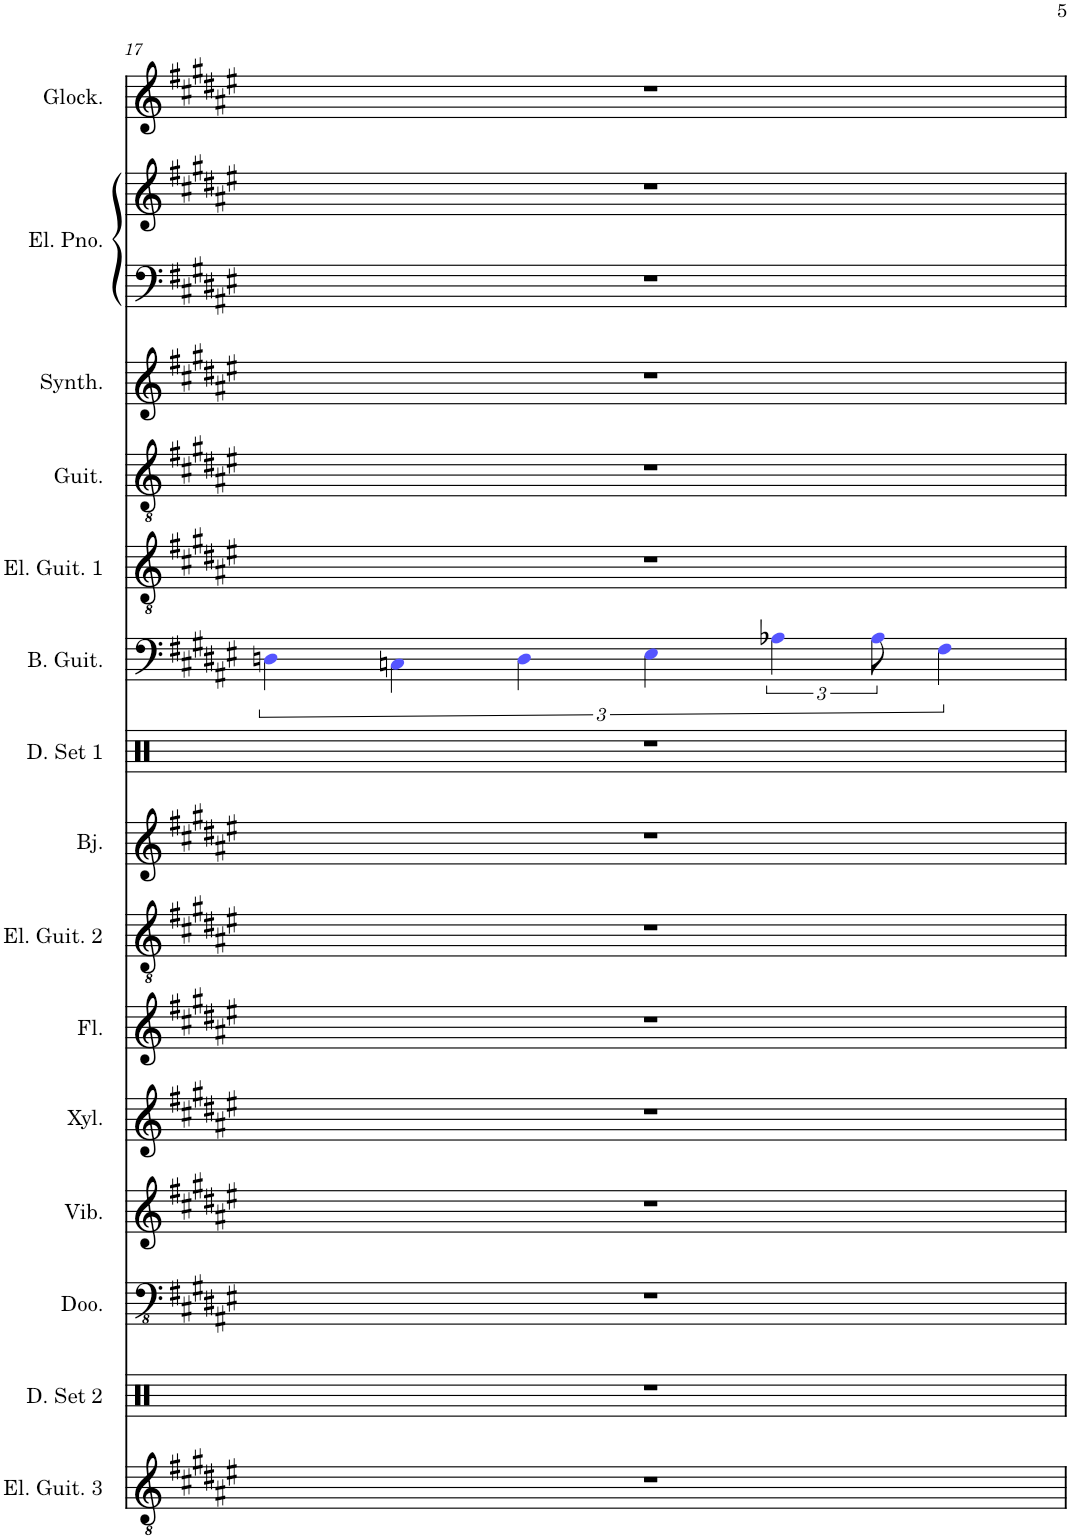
**kern	**kern	**kern	**kern	**kern	**kern	**kern	**kern	**kern	**kern	**kern	**kern	**kern	**kern	**kern	**kern
*part15	*part14	*part13	*part12	*part11	*part10	*part9	*part8	*part7	*part6	*part5	*part4	*part3	*part2	*part2	*part1
*staff16	*staff15	*staff14	*staff13	*staff12	*staff11	*staff10	*staff9	*staff8	*staff7	*staff6	*staff5	*staff4	*staff3	*staff2	*staff1
*I"Electric Guitar 3	*I"Drumset 2	*I"Didgeridoo	*I"Vibraphone	*I"Xylophone	*I"Flute	*I"Electric Guitar 2	*I"Banjo	*I"Drumset 1	*I"Bass Guitar	*I"Electric Guitar 1	*I"Guitar	*I"Square Synthesizer	*I"Electric Piano	*	*I"Glockenspiel
*I'El. Guit. 3	*I'D. Set 2	*I'Doo.	*I'Vib.	*I'Xyl.	*I'Fl.	*I'El. Guit. 2	*I'Bj.	*I'D. Set 1	*I'B. Guit.	*I'El. Guit. 1	*I'Guit.	*I'Synth.	*I'El. Pno.	*	*I'Glock.
!!LO:PB:g=z
*clefGv2	*clefX	*clefFv4	*clefG2	*clefG2	*clefG2	*clefGv2	*clefG2	*clefX	*clefF4	*clefGv2	*clefGv2	*clefG2	*clefF4	*clefG2	*clefG2
*	*	*	*	*Trd-7c-12	*	*	*	*	*Trd7c12	*	*	*	*	*	*Trd-14c-24
*k[f#c#g#d#a#e#]	*k[]	*k[f#c#g#d#a#e#]	*k[f#c#g#d#a#e#]	*k[f#c#g#d#a#e#]	*k[f#c#g#d#a#e#]	*k[f#c#g#d#a#e#]	*k[f#c#g#d#a#e#]	*k[]	*k[f#c#g#d#a#e#]	*k[f#c#g#d#a#e#]	*k[f#c#g#d#a#e#]	*k[f#c#g#d#a#e#]	*k[f#c#g#d#a#e#]	*k[f#c#g#d#a#e#]	*k[f#c#g#d#a#e#]
*M4/4	*M4/4	*M4/4	*M4/4	*M4/4	*M4/4	*M4/4	*M4/4	*M4/4	*M4/4	*M4/4	*M4/4	*M4/4	*M4/4	*M4/4	*M4/4
=17	=17	=17	=17	=17	=17	=17	=17	=17	=17	=17	=17	=17	=17	=17	=17
*	*	*	*	*	*	*	*	*	*^	*	*	*	*	*	*
1r	1r	1r	1r	1r	1r	1r	1r	1r	1ryy	6Dni\	1r	1r	1r	1r	1r	1r
.	.	.	.	.	.	.	.	.	.	6Cni\	.	.	.	.	.	.
.	.	.	.	.	.	.	.	.	.	6Di\	.	.	.	.	.	.
.	.	.	.	.	.	.	.	.	.	6E#i\	.	.	.	.	.	.
.	.	.	.	.	.	.	.	.	.	9A-Xi\	.	.	.	.	.	.
.	.	.	.	.	.	.	.	.	.	18A-i\	.	.	.	.	.	.
.	.	.	.	.	.	.	.	.	.	6F#i\	.	.	.	.	.	.
*	*	*	*	*	*	*	*	*	*v	*v	*	*	*	*	*	*
=	=	=	=	=	=	=	=	=	=	=	=	=	=	=	=
*-	*-	*-	*-	*-	*-	*-	*-	*-	*-	*-	*-	*-	*-	*-	*-
